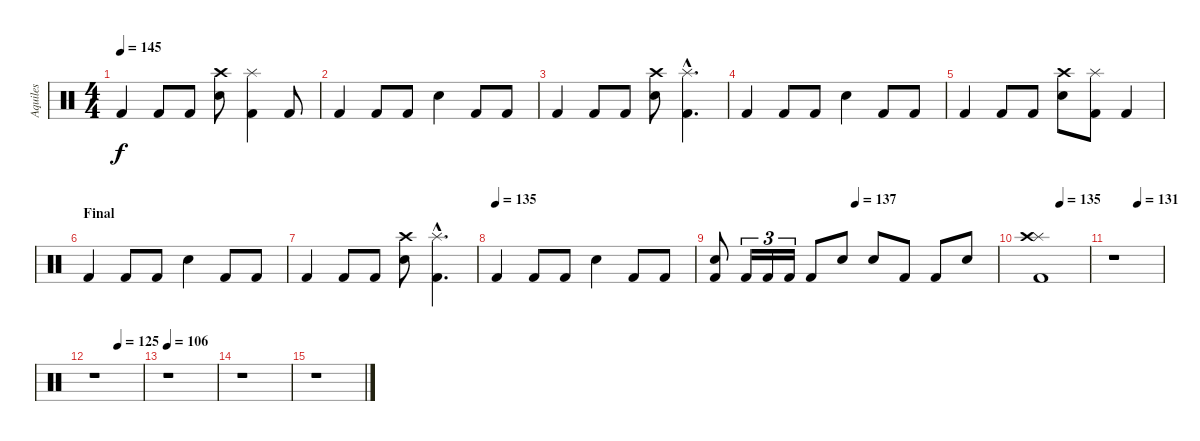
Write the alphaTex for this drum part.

\track ("Aquiles" "Aquiles") {instrument percussion}
\staff {score}
\articulation defaults
\ts (4 4)
\tempo 145
\clef neutral
\ks c "Kick (hit) 2".4{dy f} "Kick (hit) 2".8 "Kick (hit) 2".8
("Crash high (hit)" "Electric Snare (hit)").8 ("Splash (hit)" "Kick (hit) 2").4 "Kick (hit) 2".8 |
"Kick (hit) 2".4 "Kick (hit) 2".8 "Kick (hit) 2".8 "Electric Snare (hit)".4 "Kick (hit) 2".8 "Kick (hit) 2".8 |
"Kick (hit) 2".4 "Kick (hit) 2".8 "Kick (hit) 2".8 ("Crash high (hit)" "Electric Snare (hit)").8 ("Splash (hit)"{hac} "Kick (hit) 2"{hac}).4{d} |
"Kick (hit) 2".4 "Kick (hit) 2".8 "Kick (hit) 2".8 "Electric Snare (hit)".4 "Kick (hit) 2".8 "Kick (hit) 2".8 |
"Kick (hit) 2".4 "Kick (hit) 2".8 "Kick (hit) 2".8 ("Crash high (hit)" "Electric Snare (hit)").8 ("Splash (hit)" "Kick (hit) 2").8 "Kick (hit) 2".4 |
\section ("" "Final")
"Kick (hit) 2".4 "Kick (hit) 2".8 "Kick (hit) 2".8 "Electric Snare (hit)".4 "Kick (hit) 2".8 "Kick (hit) 2".8 |
"Kick (hit) 2".4 "Kick (hit) 2".8 "Kick (hit) 2".8 ("Crash high (hit)" "Electric Snare (hit)").8 ("Splash (hit)"{hac} "Kick (hit) 2"{hac}).4{d} |
\tempo (135)
"Kick (hit) 2".4 "Kick (hit) 2".8 "Kick (hit) 2".8 "Electric Snare (hit)".4 "Kick (hit) 2".8 "Kick (hit) 2".8 |
\tempo (137 0.5)
("Electric Snare (hit)" "Kick (hit) 2").8 "Kick (hit) 2".16{tu (3 2)} "Kick (hit) 2".16{tu (3 2)} "Kick (hit) 2".16{tu (3 2)} "Kick (hit) 2".8 "Electric Snare (hit)".8 "Electric Snare (hit)".8 "Kick (hit) 2".8 "Kick (hit) 2".8 "Electric Snare (hit)".8 |
\tempo (135 0.5)
("Splash (hit)" "Crash high (hit)" "Kick (hit) 2").1{volume 14} |
\tempo (131 0.5)
r.1 |
\tempo (125 0.5)
r.1 |
\tempo 106
r.1 |
r.1 |
r.1
